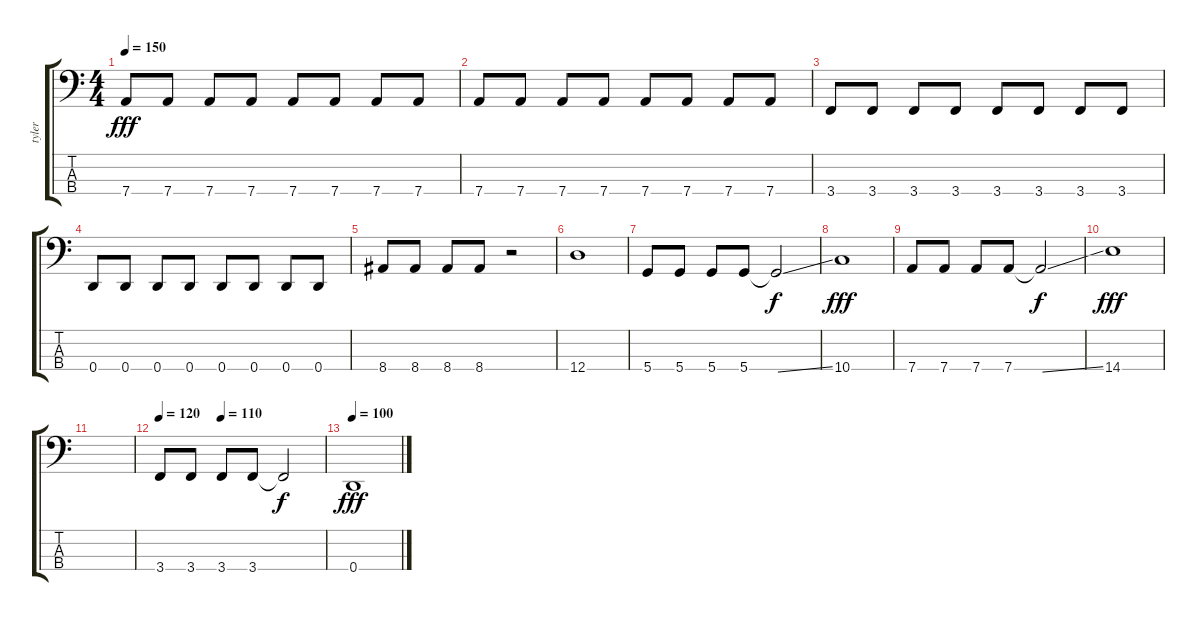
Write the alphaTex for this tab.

\track ("tyler" "tyler") {instrument electricbassfinger}
\staff {score tabs}
\tuning (G2 D2 A1 D1) {hide}
\ts (4 4)
\tempo 150
\clef f4
\ks c
7.4.8{dy fff} 7.4.8 7.4.8 7.4.8 7.4.8 7.4.8 7.4.8 7.4.8 |
7.4.8 7.4.8 7.4.8 7.4.8 7.4.8 7.4.8 7.4.8 7.4.8 |
3.4.8 3.4.8 3.4.8 3.4.8 3.4.8 3.4.8 3.4.8 3.4.8 |
0.4.8 0.4.8 0.4.8 0.4.8 0.4.8 0.4.8 0.4.8 0.4.8 |
8.4.8 8.4.8 8.4.8 8.4.8 r.2 |
12.4.1 |
5.4.8 5.4.8 5.4.8 5.4.8 5.4{ss t}.2{dy f} |
10.4.1{dy fff} |
7.4.8 7.4.8 7.4.8 7.4.8 7.4{ss t}.2{dy f} |
14.4.1{dy fff} |
|
\tempo 120
\tempo (110 0.375)
3.4.8 3.4.8 3.4.8 3.4.8 3.4{t}.2{dy f} |
\tempo 100
0.4.1{dy fff}
